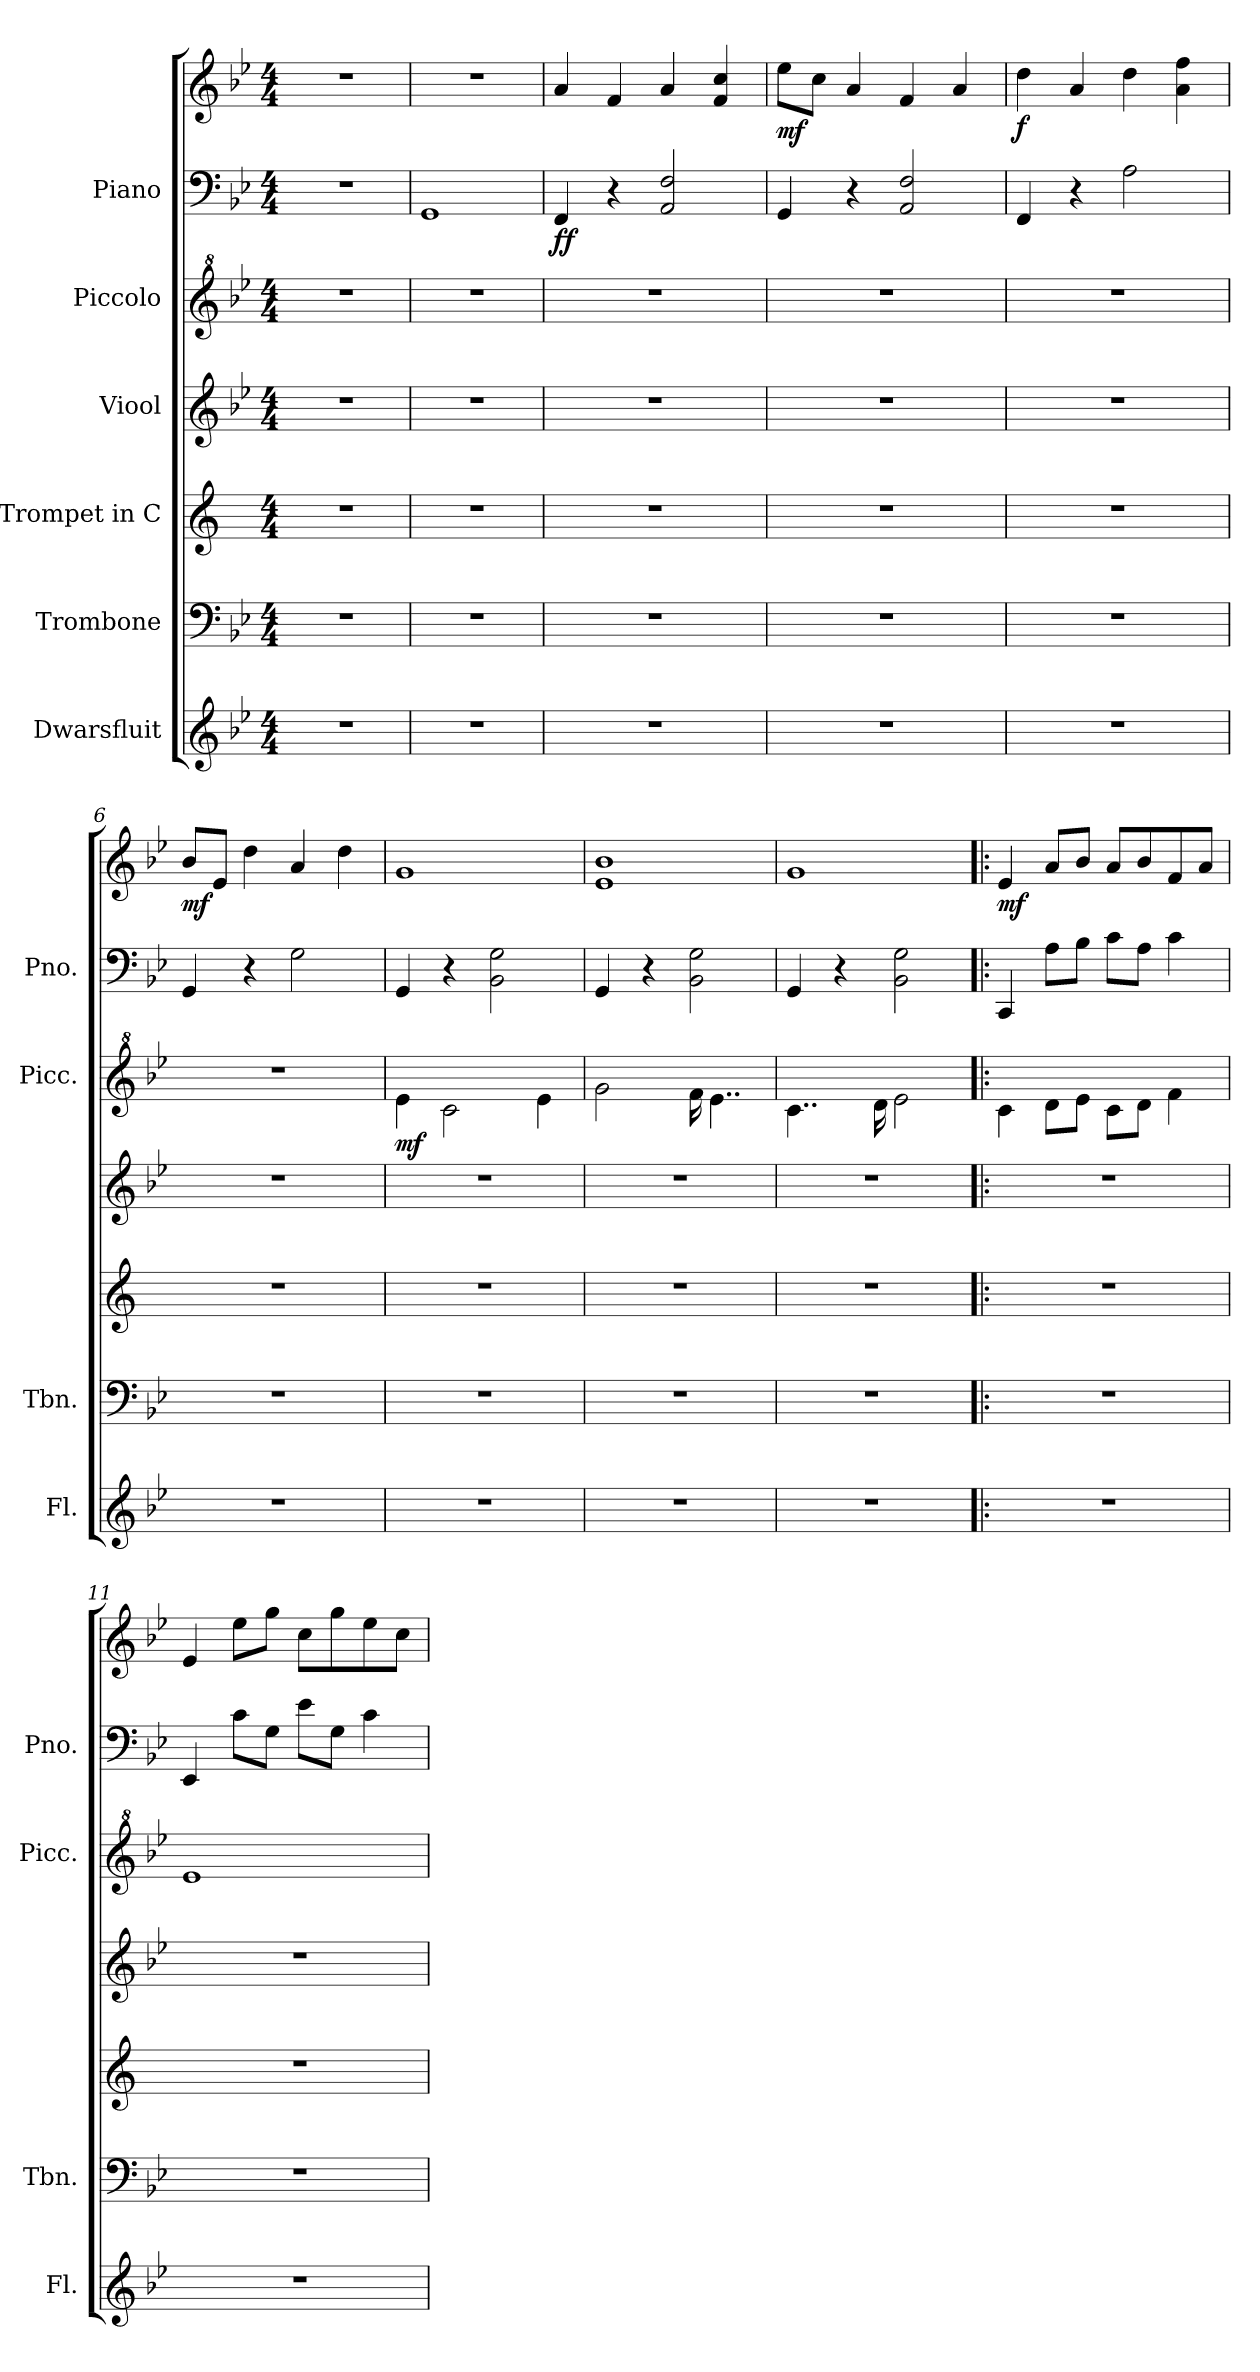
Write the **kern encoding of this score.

**kern	**kern	**kern	**kern	**kern	**dynam	**kern	**kern	**dynam
*part6	*part5	*part4	*part3	*part2	*part2	*part1	*part1	*part1
*staff7	*staff6	*staff5	*staff4	*staff3	*staff3	*staff2	*staff1	*staff1/2
*I"Dwarsfluit	*I"Trombone	*I"Trompet in C	*I"Viool	*I"Piccolo	*	*I"Piano	*	*
*I'Fl.	*I'Tbn.	*	*	*I'Picc.	*	*I'Pno.	*	*
*clefG2	*clefF4	*clefG2	*clefG2	*clefG^2	*	*clefF4	*clefG2	*
*	*	*ITrd1c2	*	*ITrd-7c-12	*	*	*	*
*k[b-e-]	*k[b-e-]	*k[b-e-]	*k[b-e-]	*k[b-e-]	*	*k[b-e-]	*k[b-e-]	*
*M4/4	*M4/4	*M4/4	*M4/4	*M4/4	*	*M4/4	*M4/4	*
=1	=1	=1	=1	=1	=1	=1	=1	=1
1r	1r	1r	1r	1r	.	1r	1r	.
=2	=2	=2	=2	=2	=2	=2	=2	=2
*	*	*	*	*	*	*	*MM120	*
1r	1r	1r	1r	1r	.	1GG	1r	.
=3	=3	=3	=3	=3	=3	=3	=3	=3
!	!	!	!	!	!	!	!	!LO:DY:b=2
!	!	!	!	!	!	!	!	!LO:DY:n=1:b
1r	1r	1r	1r	1r	.	4FF/	4a/	f f
.	.	.	.	.	.	4r	4f/	.
.	.	.	.	.	.	2AA/ 2F/	4a/	.
.	.	.	.	.	.	.	4f/ 4cc/	.
=4	=4	=4	=4	=4	=4	=4	=4	=4
!	!	!	!	!	!	!	!	!LO:DY:b
1r	1r	1r	1r	1r	.	4GG/	8ee-\L	mf
.	.	.	.	.	.	.	8cc\J	.
.	.	.	.	.	.	4r	4a/	.
.	.	.	.	.	.	2AA/ 2F/	4f/	.
.	.	.	.	.	.	.	4a/	.
=5	=5	=5	=5	=5	=5	=5	=5	=5
!	!	!	!	!	!	!	!	!LO:DY:b
1r	1r	1r	1r	1r	.	4FF/	4dd\	f
.	.	.	.	.	.	4r	4a/	.
.	.	.	.	.	.	2A\	4dd\	.
.	.	.	.	.	.	.	4a\ 4ff\	.
=6	=6	=6	=6	=6	=6	=6	=6	=6
!	!	!	!	!	!	!	!	!LO:DY:b
1r	1r	1r	1r	1r	.	4GG/	8b-/L	mf
.	.	.	.	.	.	.	8e-/J	.
.	.	.	.	.	.	4r	4dd\	.
.	.	.	.	.	.	2G\	4a/	.
.	.	.	.	.	.	.	4dd\	.
=7	=7	=7	=7	=7	=7	=7	=7	=7
!	!	!	!	!	!LO:DY:b	!	!	!
1r	1r	1r	1r	4eee-\	mf	4GG/	1g	.
.	.	.	.	2ccc\	.	4r	.	.
.	.	.	.	.	.	2BB-\ 2G\	.	.
.	.	.	.	4eee-\	.	.	.	.
=8	=8	=8	=8	=8	=8	=8	=8	=8
1r	1r	1r	1r	2ggg\	.	4GG/	1e- 1b-	.
.	.	.	.	.	.	4r	.	.
.	.	.	.	16fff\	.	2BB-\ 2G\	.	.
.	.	.	.	4..eee-\	.	.	.	.
!!LO:PB:g=z
=9	=9	=9	=9	=9	=9	=9	=9	=9
1r	1r	1r	1r	4..ccc\	.	4GG/	1g	.
.	.	.	.	.	.	4r	.	.
.	.	.	.	16ddd\	.	.	.	.
.	.	.	.	2eee-\	.	2BB-\ 2G\	.	.
=10!|:	=10!|:	=10!|:	=10!|:	=10!|:	=10!|:	=10!|:	=10!|:	=10!|:
!	!	!	!	!	!	!	!	!LO:DY:b
1r	1r	1r	1r	4ccc\	.	4CC/	4e-/	mf
.	.	.	.	8ddd\L	.	8A\L	8a/L	.
.	.	.	.	8eee-\J	.	8B-\J	8b-/J	.
.	.	.	.	8ccc\L	.	8c\L	8a/L	.
.	.	.	.	8ddd\J	.	8A\J	8b-/	.
.	.	.	.	4fff\	.	4c\	8f/	.
.	.	.	.	.	.	.	8a/J	.
=11	=11	=11	=11	=11	=11	=11	=11	=11
1r	1r	1r	1r	1eee-	.	4EE-/	4e-/	.
.	.	.	.	.	.	8c\L	8ee-\L	.
.	.	.	.	.	.	8G\J	8gg\J	.
.	.	.	.	.	.	8e-\L	8cc\L	.
.	.	.	.	.	.	8G\J	8gg\	.
.	.	.	.	.	.	4c\	8ee-\	.
.	.	.	.	.	.	.	8cc\J	.
=	=	=	=	=	=	=	=	=
*-	*-	*-	*-	*-	*-	*-	*-	*-
